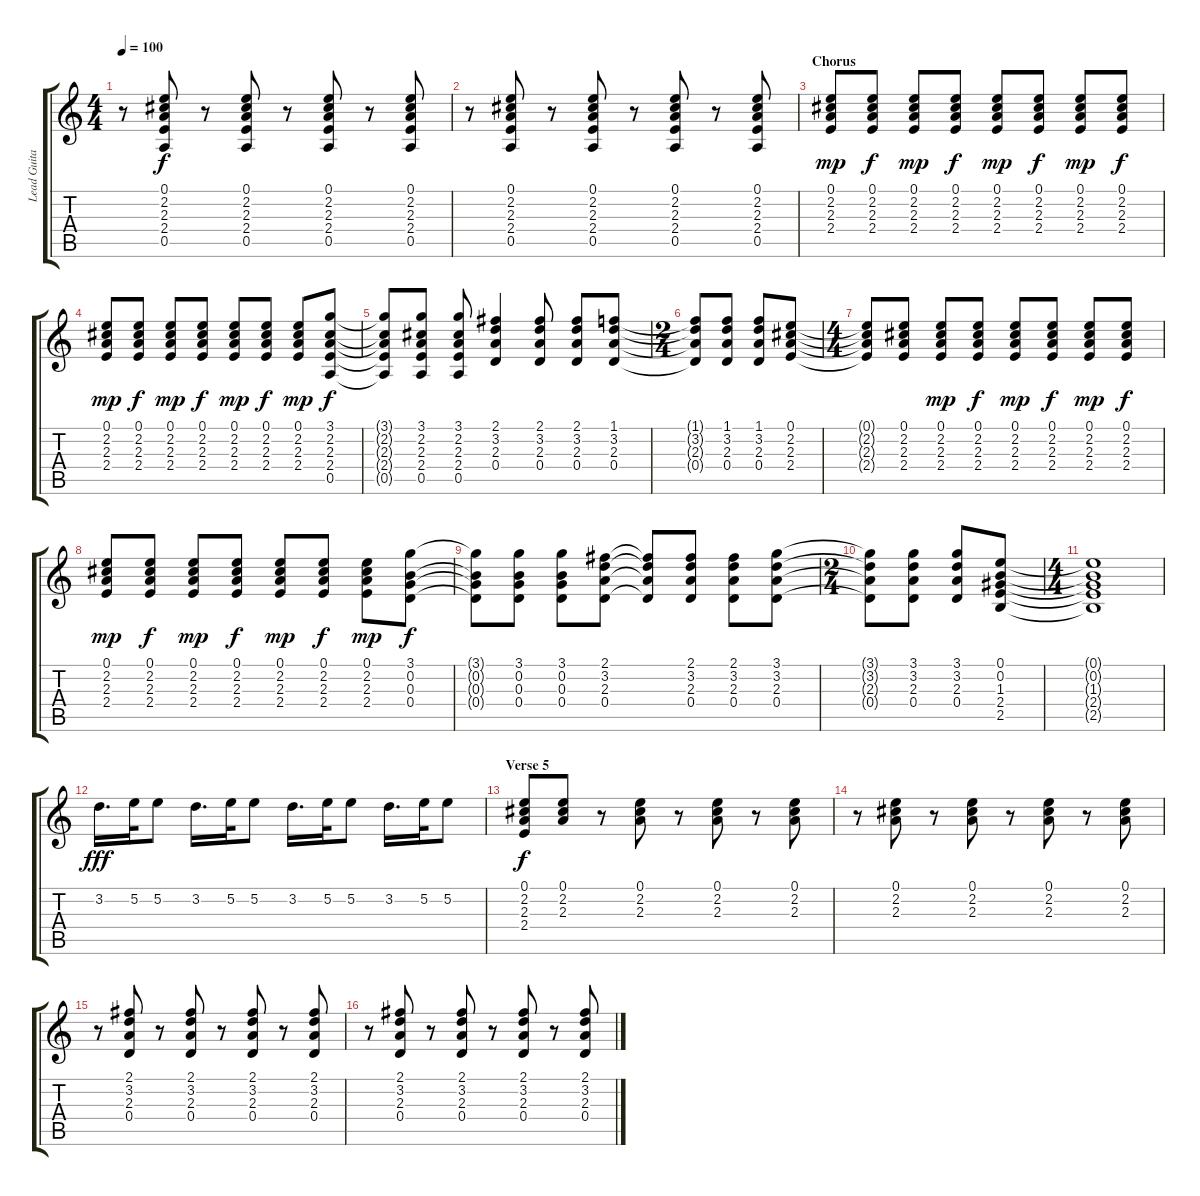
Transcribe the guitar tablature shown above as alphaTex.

\track ("Lead Guitar" "Lead Guita") {instrument acousticguitarsteel}
\staff {score tabs}
\tuning (E4 B3 G3 D3 A2 E2) {hide}
\ts (4 4)
\tempo 100
\clef g2
\ks c
r.8{dy f} (0.1 2.2 2.3 2.4 0.5).8 r.8 (0.1 2.2 2.3 2.4 0.5).8 r.8 (0.1 2.2 2.3 2.4 0.5).8 r.8 (0.1 2.2 2.3 2.4 0.5).8 |
r.8 (0.1 2.2 2.3 2.4 0.5).8 r.8 (0.1 2.2 2.3 2.4 0.5).8 r.8 (0.1 2.2 2.3 2.4 0.5).8 r.8 (0.1 2.2 2.3 2.4 0.5).8 |
\section ("" "Chorus")
(0.1 2.2 2.3 2.4).8{dy mp volume 11} (0.1 2.2 2.3 2.4).8{dy f} (0.1 2.2 2.3 2.4).8{dy mp} (0.1 2.2 2.3 2.4).8{dy f} (0.1 2.2 2.3 2.4).8{dy mp} (0.1 2.2 2.3 2.4).8{dy f} (0.1 2.2 2.3 2.4).8{dy mp} (0.1 2.2 2.3 2.4).8{dy f} |
(0.1 2.2 2.3 2.4).8{dy mp} (0.1 2.2 2.3 2.4).8{dy f} (0.1 2.2 2.3 2.4).8{dy mp} (0.1 2.2 2.3 2.4).8{dy f} (0.1 2.2 2.3 2.4).8{dy mp} (0.1 2.2 2.3 2.4).8{dy f} (0.1 2.2 2.3 2.4).8{dy mp} (3.1 2.2 2.3 2.4 0.5).8{dy f} |
(3.1{t} 2.2{t} 2.3{t} 2.4{t} 0.5{t}).8 (3.1 2.2 2.3 2.4 0.5).8 (3.1 2.2 2.3 2.4 0.5).8 (2.1 3.2 2.3 0.4).4 (2.1 3.2 2.3 0.4).8 (2.1 3.2 2.3 0.4).8 (1.1 3.2 2.3 0.4).8 |
\ts (2 4)
(1.1{t} 3.2{t} 2.3{t} 0.4{t}).8 (1.1 3.2 2.3 0.4).8 (1.1 3.2 2.3 0.4).8 (0.1 2.2 2.3 2.4).8 |
\ts (4 4)
(0.1{t} 2.2{t} 2.3{t} 2.4{t}).8 (0.1 2.2 2.3 2.4).8 (0.1 2.2 2.3 2.4).8{dy mp} (0.1 2.2 2.3 2.4).8{dy f} (0.1 2.2 2.3 2.4).8{dy mp} (0.1 2.2 2.3 2.4).8{dy f} (0.1 2.2 2.3 2.4).8{dy mp} (0.1 2.2 2.3 2.4).8{dy f} |
(0.1 2.2 2.3 2.4).8{dy mp} (0.1 2.2 2.3 2.4).8{dy f} (0.1 2.2 2.3 2.4).8{dy mp} (0.1 2.2 2.3 2.4).8{dy f} (0.1 2.2 2.3 2.4).8{dy mp} (0.1 2.2 2.3 2.4).8{dy f} (0.1 2.2 2.3 2.4).8{dy mp} (3.1 0.2 0.3 0.4).8{dy f} |
(3.1{t} 0.2{t} 0.3{t} 0.4{t}).8 (3.1 0.2 0.3 0.4).8 (3.1 0.2 0.3 0.4).8 (2.1 3.2 2.3 0.4).8 (2.1{t} 3.2{t} 2.3{t} 0.4{t}).8 (2.1 3.2 2.3 0.4).8 (2.1 3.2 2.3 0.4).8 (3.1 3.2 2.3 0.4).8 |
\ts (2 4)
(3.1{t} 3.2{t} 2.3{t} 0.4{t}).8 (3.1 3.2 2.3 0.4).8 (3.1 3.2 2.3 0.4).8 (0.1 0.2 1.3 2.4 2.5).8 |
\ts (4 4)
(0.1{t} 0.2{t} 1.3{t} 2.4{t} 2.5{t}).1 |
3.2.16{d dy fff} 5.2.32 5.2.8 3.2.16{d} 5.2.32 5.2.8 3.2.16{d} 5.2.32 5.2.8 3.2.16{d} 5.2.32 5.2.8 |
\section ("" "Verse 5")
(0.1 2.2 2.3 2.4).8{dy f} (0.1 2.2 2.3).8 r.8 (0.1 2.2 2.3).8 r.8 (0.1 2.2 2.3).8 r.8 (0.1 2.2 2.3).8 |
r.8 (0.1 2.2 2.3).8 r.8 (0.1 2.2 2.3).8 r.8 (0.1 2.2 2.3).8 r.8 (0.1 2.2 2.3).8 |
r.8 (2.1 3.2 2.3 0.4).8 r.8 (2.1 3.2 2.3 0.4).8 r.8 (2.1 3.2 2.3 0.4).8 r.8 (2.1 3.2 2.3 0.4).8 |
r.8 (2.1 3.2 2.3 0.4).8 r.8 (2.1 3.2 2.3 0.4).8 r.8 (2.1 3.2 2.3 0.4).8 r.8 (2.1 3.2 2.3 0.4).8
